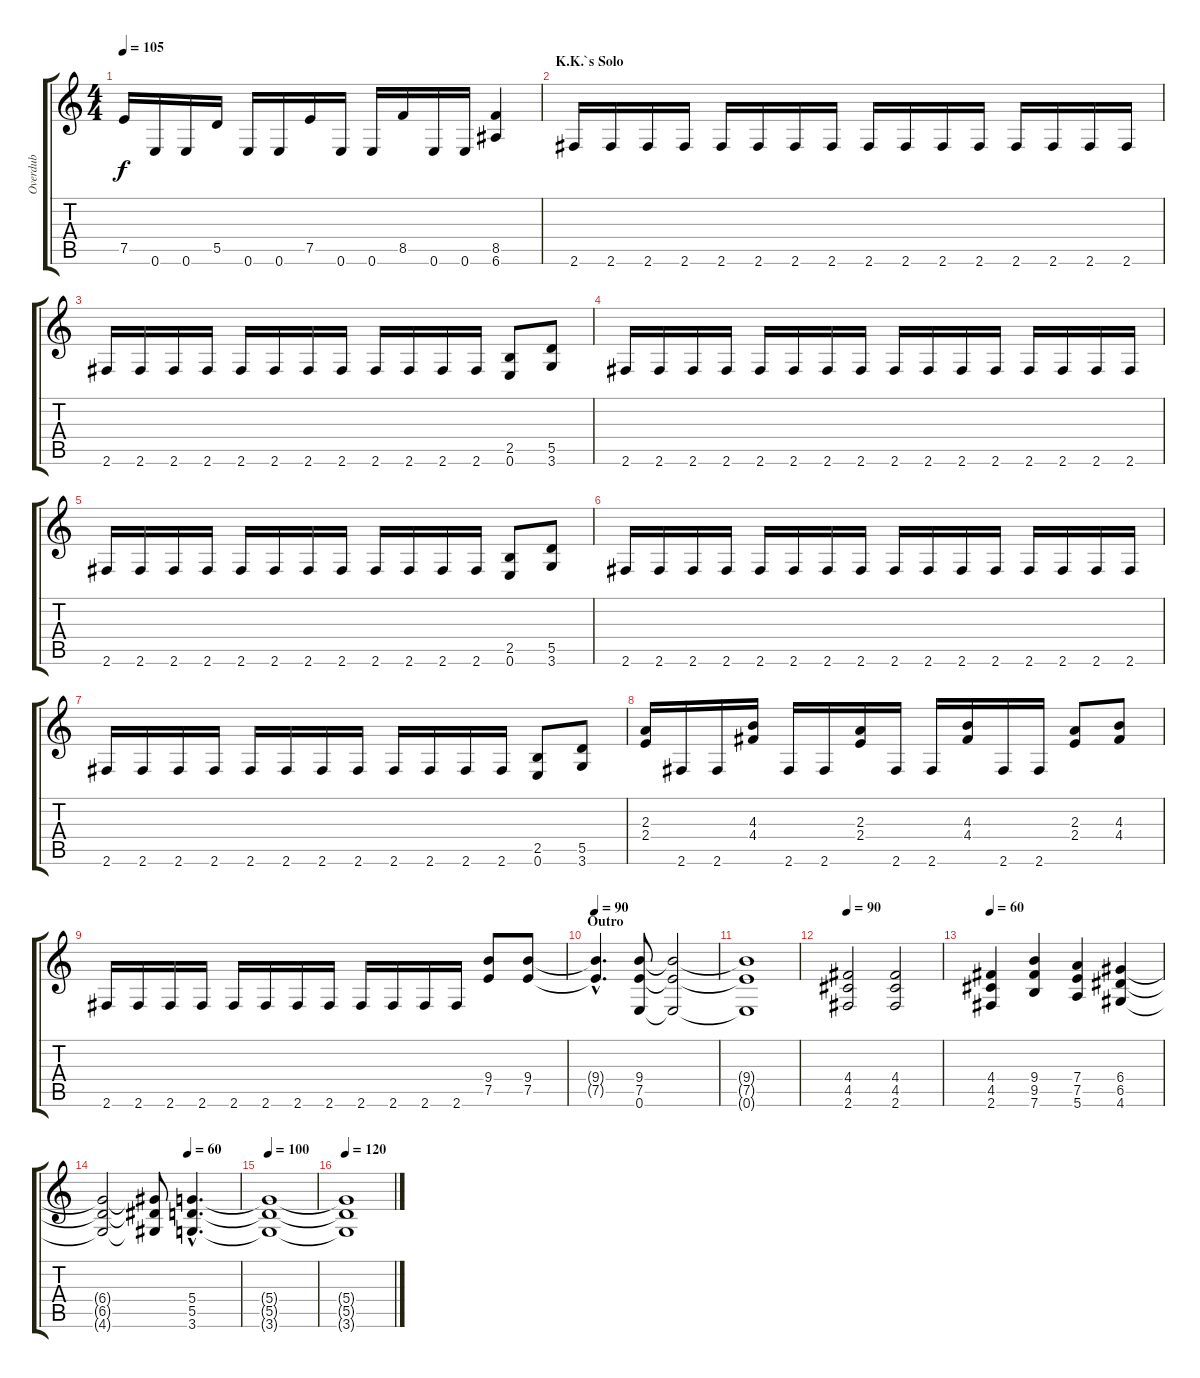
\track ("Overdub" "Overdub") {instrument fretlessbass}
\staff {score tabs}
\tuning (E4 B3 G3 D3 A2 E2) {hide}
\ts (4 4)
\tempo 105
\clef g2
\ks c
7.5.16{dy f} 0.6.16 0.6.16 5.5.16 0.6.16 0.6.16 7.5.16 0.6.16 0.6.16 8.5.16 0.6.16 0.6.16 (8.5 6.6).4 |
\section ("" "K.K.`s Solo")
2.6.16 2.6.16 2.6.16 2.6.16 2.6.16 2.6.16 2.6.16 2.6.16 2.6.16 2.6.16 2.6.16 2.6.16 2.6.16 2.6.16 2.6.16 2.6.16 |
2.6.16 2.6.16 2.6.16 2.6.16 2.6.16 2.6.16 2.6.16 2.6.16 2.6.16 2.6.16 2.6.16 2.6.16 (2.5 0.6).8 (5.5 3.6).8 |
2.6.16 2.6.16 2.6.16 2.6.16 2.6.16 2.6.16 2.6.16 2.6.16 2.6.16 2.6.16 2.6.16 2.6.16 2.6.16 2.6.16 2.6.16 2.6.16 |
2.6.16 2.6.16 2.6.16 2.6.16 2.6.16 2.6.16 2.6.16 2.6.16 2.6.16 2.6.16 2.6.16 2.6.16 (2.5 0.6).8 (5.5 3.6).8 |
2.6.16 2.6.16 2.6.16 2.6.16 2.6.16 2.6.16 2.6.16 2.6.16 2.6.16 2.6.16 2.6.16 2.6.16 2.6.16 2.6.16 2.6.16 2.6.16 |
2.6.16 2.6.16 2.6.16 2.6.16 2.6.16 2.6.16 2.6.16 2.6.16 2.6.16 2.6.16 2.6.16 2.6.16 (2.5 0.6).8 (5.5 3.6).8 |
(2.3 2.4).16 2.6.16 2.6.16 (4.3 4.4).16 2.6.16 2.6.16 (2.3 2.4).16 2.6.16 2.6.16 (4.3 4.4).16 2.6.16 2.6.16 (2.3 2.4).8 (4.3 4.4).8 |
2.6.16 2.6.16 2.6.16 2.6.16 2.6.16 2.6.16 2.6.16 2.6.16 2.6.16 2.6.16 2.6.16 2.6.16 (9.4 7.5).8 (9.4 7.5).8 |
\section ("" "Outro")
\tempo 90
(9.4{hac t} 7.5{hac t}).4{d} (9.4 7.5 0.6).8 (9.4{t} 7.5{t} 0.6{t}).2 |
(9.4{t} 7.5{t} 0.6{t}).1 |
\tempo 90
(4.4 4.5 2.6).2 (4.4 4.5 2.6).2 |
\tempo 60
(4.4 4.5 2.6).4 (9.4 9.5 7.6).4 (7.4 7.5 5.6).4 (6.4 6.5 4.6).4 |
\tempo (60 0.625)
(6.4{t} 6.5{t} 4.6{t}).2 (6.4{t} 6.5{t} 4.6{t}).8 (5.4{hac} 5.5{hac} 3.6{hac}).4{d} |
\tempo 100
(5.4{t} 5.5{t} 3.6{t}).1 |
\tempo 120
(5.4{t} 5.5{t} 3.6{t}).1
